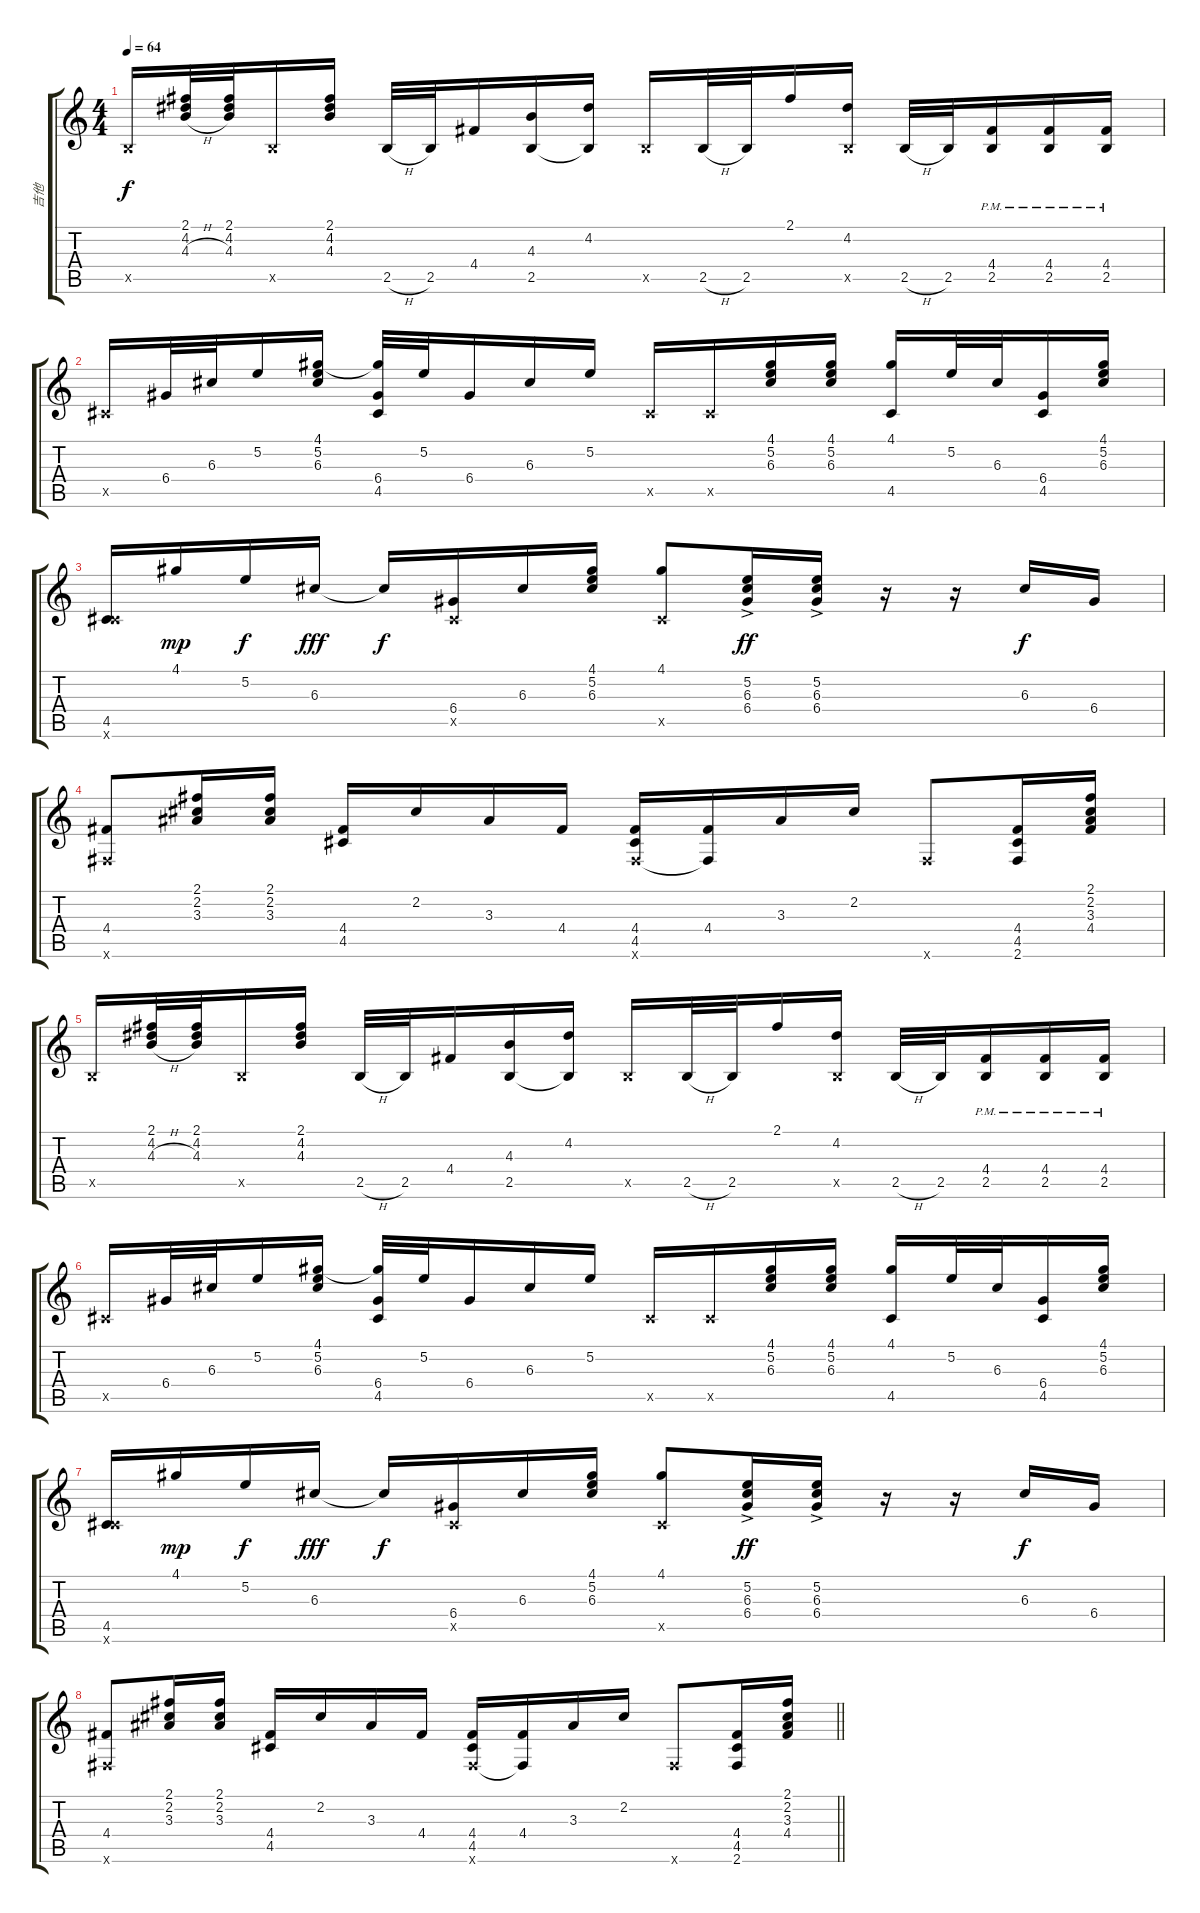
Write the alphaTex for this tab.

\track ("吉他" "吉他") {instrument electricguitarclean}
\staff {score tabs}
\tuning (E4 B3 G3 D3 A2 E2) {hide}
\ts (4 4)
\section ("" "")
\tempo 64
\clef g2
\ks c
2.5{x}.16{dy f} (2.1 4.2 4.3{h}).32 (2.1 4.2 4.3).32 2.5{x}.16 (2.1 4.2 4.3).16 2.5{h}.32 2.5.32 4.4.16 (4.3 2.5).16 (4.2 2.5{t}).16 2.5{x}.16 2.5{h}.32 2.5.32 2.1.16 (4.2 2.5{x}).16 2.5{h}.32 2.5.32 (4.4{pm} 2.5{pm}).16 (4.4{pm} 2.5{pm}).16 (4.4{pm} 2.5{pm}).16 |
4.5{x}.16 6.4.32 6.3.32 5.2.16 (4.1 5.2 6.3).16 (4.1{t} 6.4 4.5).32 5.2.32 6.4.16 6.3.16 5.2.16 4.5{x}.16 4.5{x}.16 (4.1 5.2 6.3).16 (4.1 5.2 6.3).16 (4.1 4.5).16 5.2.32 6.3.32 (6.4 4.5).16 (4.1 5.2 6.3).16 |
(4.5 9.6{x}).16 4.1.16{dy mp} 5.2.16{dy f} 6.3.16{dy fff} 6.3{t}.16{dy f} (6.4 4.5{x}).16 6.3.16 (4.1 5.2 6.3).16 (4.1 4.5{x}).8 (5.2{ac} 6.3 6.4).16{dy ff} (5.2{ac} 6.3 6.4).16 r.16 r.16 6.3.16{dy f} 6.4.16 |
(4.4 2.6{x}).8 (2.1 2.2 3.3).16 (2.1 2.2 3.3).16 (4.4 4.5).16 2.2.16 3.3.16 4.4.16 (4.4 4.5 2.6{x}).16 (4.4 2.6{t}).16 3.3.16 2.2.16 2.6{x}.8 (4.4 4.5 2.6).16 (2.1 2.2 3.3 4.4).16 |
2.5{x}.16 (2.1 4.2 4.3{h}).32 (2.1 4.2 4.3).32 2.5{x}.16 (2.1 4.2 4.3).16 2.5{h}.32 2.5.32 4.4.16 (4.3 2.5).16 (4.2 2.5{t}).16 2.5{x}.16 2.5{h}.32 2.5.32 2.1.16 (4.2 2.5{x}).16 2.5{h}.32 2.5.32 (4.4{pm} 2.5{pm}).16 (4.4{pm} 2.5{pm}).16 (4.4{pm} 2.5{pm}).16 |
4.5{x}.16 6.4.32 6.3.32 5.2.16 (4.1 5.2 6.3).16 (4.1{t} 6.4 4.5).32 5.2.32 6.4.16 6.3.16 5.2.16 4.5{x}.16 4.5{x}.16 (4.1 5.2 6.3).16 (4.1 5.2 6.3).16 (4.1 4.5).16 5.2.32 6.3.32 (6.4 4.5).16 (4.1 5.2 6.3).16 |
(4.5 9.6{x}).16 4.1.16{dy mp} 5.2.16{dy f} 6.3.16{dy fff} 6.3{t}.16{dy f} (6.4 4.5{x}).16 6.3.16 (4.1 5.2 6.3).16 (4.1 4.5{x}).8 (5.2{ac} 6.3 6.4).16{dy ff} (5.2{ac} 6.3 6.4).16 r.16 r.16 6.3.16{dy f} 6.4.16 |
\barLineRight lightlight
(4.4 2.6{x}).8 (2.1 2.2 3.3).16 (2.1 2.2 3.3).16 (4.4 4.5).16 2.2.16 3.3.16 4.4.16 (4.4 4.5 2.6{x}).16 (4.4 2.6{t}).16 3.3.16 2.2.16 2.6{x}.8 (4.4 4.5 2.6).16 (2.1 2.2 3.3 4.4).16
